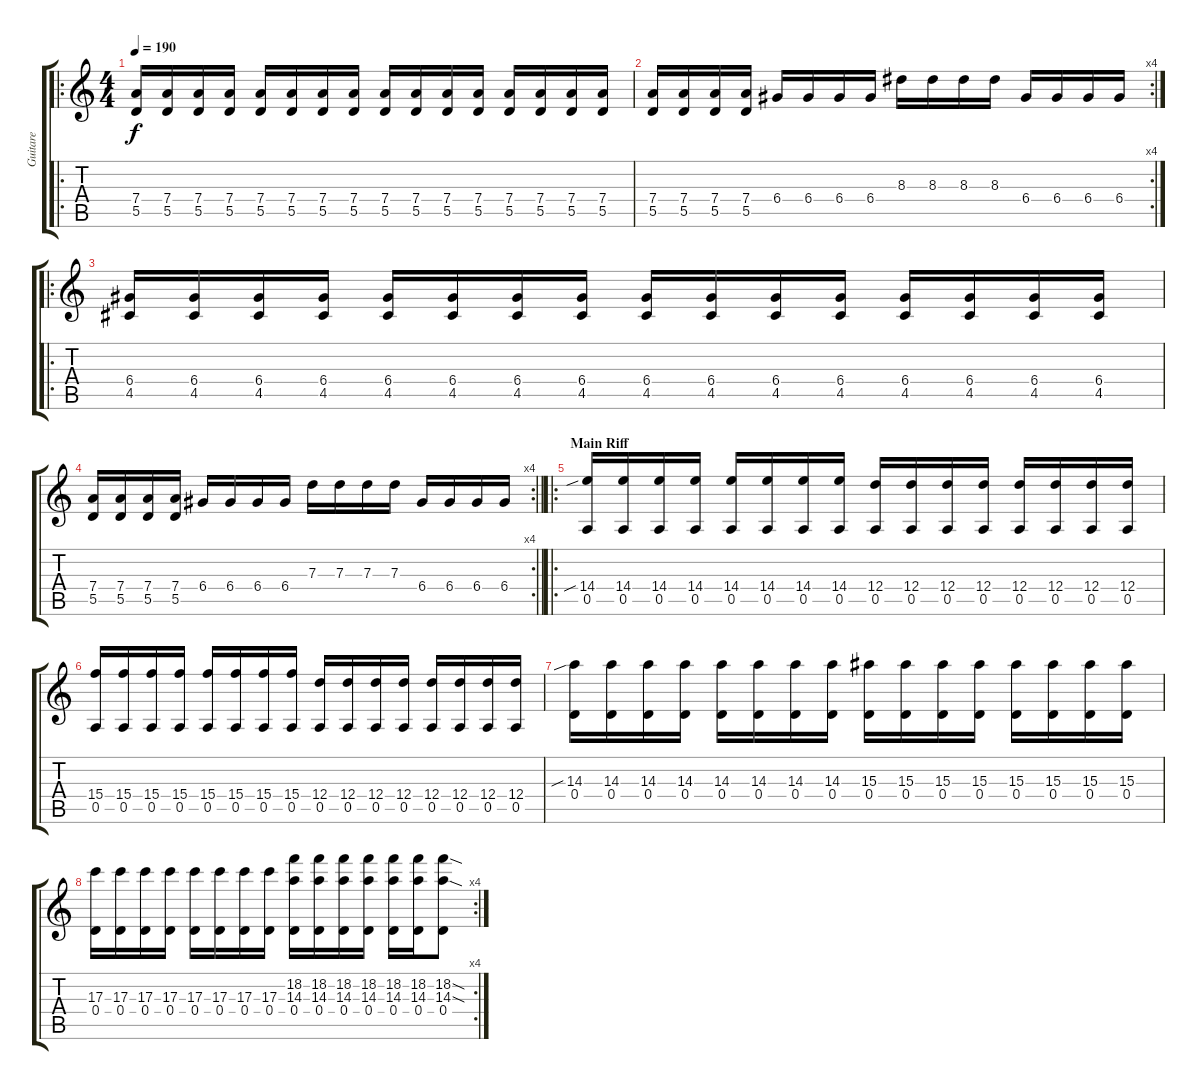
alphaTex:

\track ("Guitare" "Guitare") {instrument distortionguitar}
\staff {score tabs}
\tuning (E4 B3 G3 D3 A2 E2) {hide}
\ro
\ts (4 4)
\tempo 190
\clef g2
\ks c
(7.4 5.5).16{dy f} (7.4 5.5).16 (7.4 5.5).16 (7.4 5.5).16 (7.4 5.5).16 (7.4 5.5).16 (7.4 5.5).16 (7.4 5.5).16 (7.4 5.5).16 (7.4 5.5).16 (7.4 5.5).16 (7.4 5.5).16 (7.4 5.5).16 (7.4 5.5).16 (7.4 5.5).16 (7.4 5.5).16 |
\rc 4
(7.4 5.5).16 (7.4 5.5).16 (7.4 5.5).16 (7.4 5.5).16 6.4.16 6.4.16 6.4.16 6.4.16 8.3.16 8.3.16 8.3.16 8.3.16 6.4.16 6.4.16 6.4.16 6.4.16 |
\ro
(6.4 4.5).16 (6.4 4.5).16 (6.4 4.5).16 (6.4 4.5).16 (6.4 4.5).16 (6.4 4.5).16 (6.4 4.5).16 (6.4 4.5).16 (6.4 4.5).16 (6.4 4.5).16 (6.4 4.5).16 (6.4 4.5).16 (6.4 4.5).16 (6.4 4.5).16 (6.4 4.5).16 (6.4 4.5).16 |
\rc 4
\barLineRight lightlight
(7.4 5.5).16 (7.4 5.5).16 (7.4 5.5).16 (7.4 5.5).16 6.4.16 6.4.16 6.4.16 6.4.16 7.3.16 7.3.16 7.3.16 7.3.16 6.4.16 6.4.16 6.4.16 6.4.16 |
\ro
\section ("" "Main Riff")
(14.4{sib} 0.5).16 (14.4 0.5).16 (14.4 0.5).16 (14.4 0.5).16 (14.4 0.5).16 (14.4 0.5).16 (14.4 0.5).16 (14.4 0.5).16 (12.4 0.5).16 (12.4 0.5).16 (12.4 0.5).16 (12.4 0.5).16 (12.4 0.5).16 (12.4 0.5).16 (12.4 0.5).16 (12.4 0.5).16 |
(15.4 0.5).16 (15.4 0.5).16 (15.4 0.5).16 (15.4 0.5).16 (15.4 0.5).16 (15.4 0.5).16 (15.4 0.5).16 (15.4 0.5).16 (12.4 0.5).16 (12.4 0.5).16 (12.4 0.5).16 (12.4 0.5).16 (12.4 0.5).16 (12.4 0.5).16 (12.4 0.5).16 (12.4 0.5).16 |
(14.3{sib} 0.4).16 (14.3 0.4).16 (14.3 0.4).16 (14.3 0.4).16 (14.3 0.4).16 (14.3 0.4).16 (14.3 0.4).16 (14.3 0.4).16 (15.3 0.4).16 (15.3 0.4).16 (15.3 0.4).16 (15.3 0.4).16 (15.3 0.4).16 (15.3 0.4).16 (15.3 0.4).16 (15.3 0.4).16 |
\rc 4
(17.3 0.4).16 (17.3 0.4).16 (17.3 0.4).16 (17.3 0.4).16 (17.3 0.4).16 (17.3 0.4).16 (17.3 0.4).16 (17.3 0.4).16 (18.2 14.3 0.4).16 (18.2 14.3 0.4).16 (18.2 14.3 0.4).16 (18.2 14.3 0.4).16 (18.2 14.3 0.4).16 (18.2 14.3 0.4).16 (18.2{sod} 14.3{sod} 0.4).8
